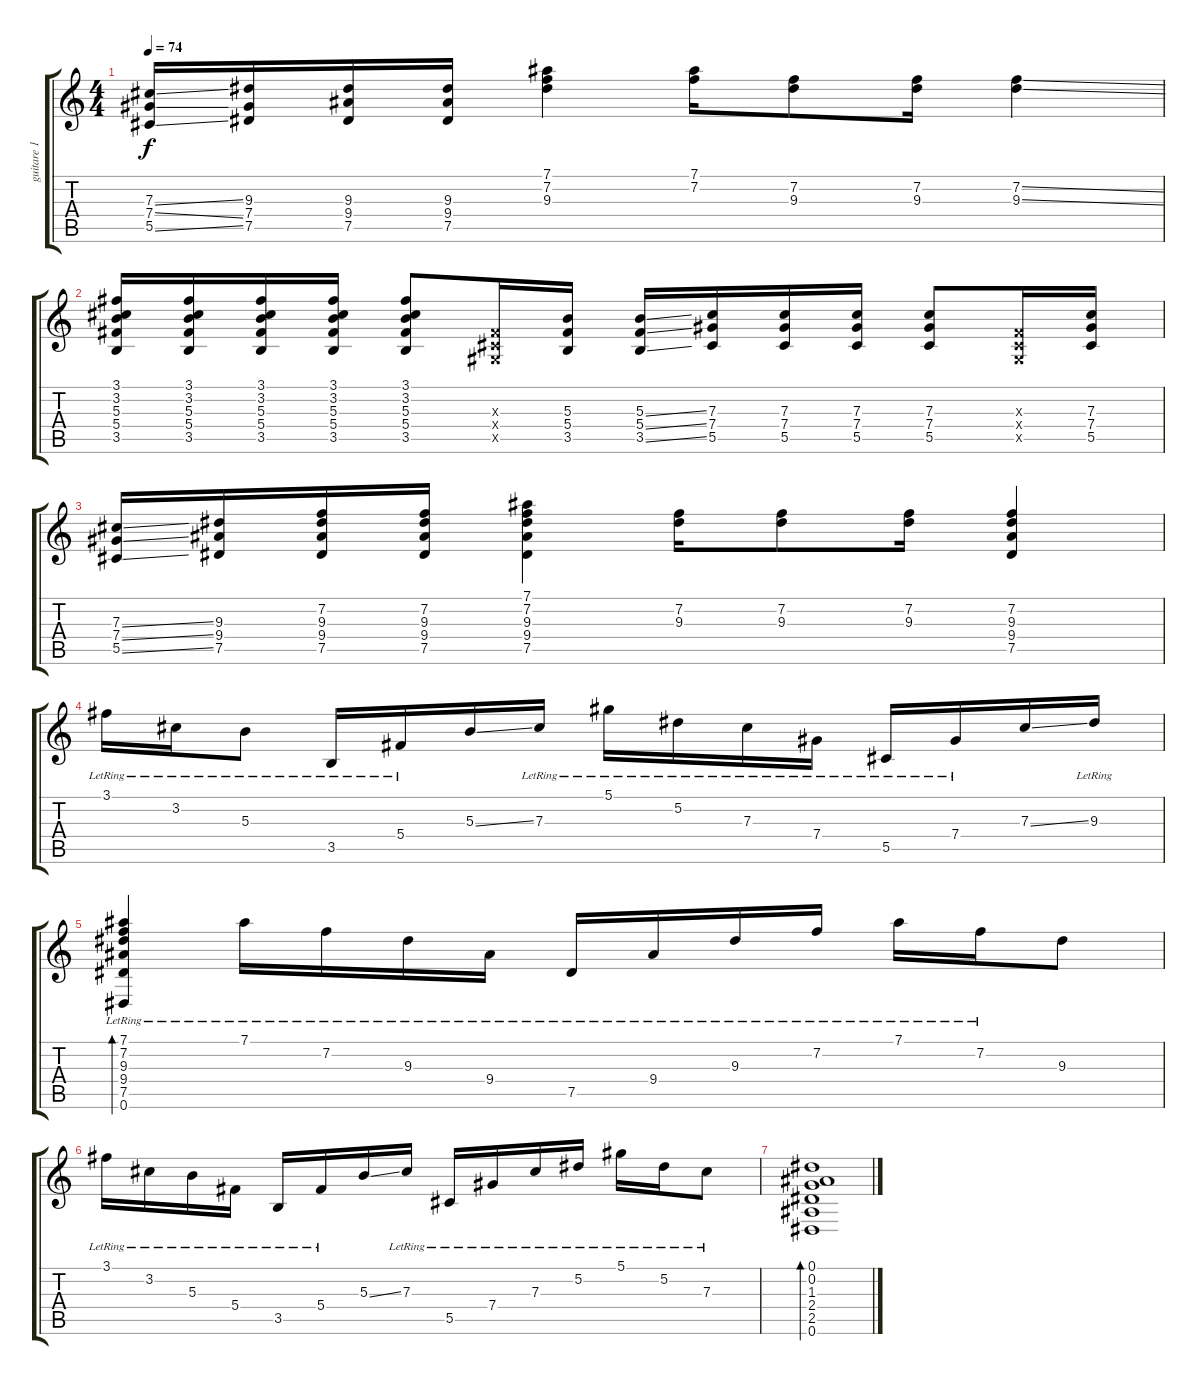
\track ("guitare 1 (Kurt)" "guitare 1 ") {instrument acousticguitarsteel}
\staff {score tabs}
\tuning (Eb4 Bb3 Gb3 Db3 Ab2 Eb2) {hide}
\ts (4 4)
\tempo 74
\clef g2
\ks c
(7.3{ss} 7.4{ss} 5.5{ss}).16{dy f} (9.3 7.4 7.5).16 (9.3 9.4 7.5).16 (9.3 9.4 7.5).16 (7.1 7.2 9.3).4 (7.1 7.2).16 (7.2 9.3).8 (7.2 9.3).16 (7.2{ss} 9.3{ss}).4 |
(3.1 3.2 5.3 5.4 3.5).16 (3.1 3.2 5.3 5.4 3.5).16 (3.1 3.2 5.3 5.4 3.5).16 (3.1 3.2 5.3 5.4 3.5).16 (3.1 3.2 5.3 5.4 3.5).8 (0.3{x} 0.4{x} 0.5{x}).16 (5.3 5.4 3.5).16 (5.3{ss} 5.4{ss} 3.5{ss}).16 (7.3 7.4 5.5).16 (7.3 7.4 5.5).16 (7.3 7.4 5.5).16 (7.3 7.4 5.5).8 (0.3{x} 0.4{x} 0.5{x}).16 (7.3 7.4 5.5).16 |
(7.3{ss} 7.4{ss} 5.5{ss}).16 (9.3 9.4 7.5).16 (7.2 9.3 9.4 7.5).16 (7.2 9.3 9.4 7.5).16 (7.1 7.2 9.3 9.4 7.5).4 (7.2 9.3).16 (7.2 9.3).8 (7.2 9.3).16 (7.2 9.3 9.4 7.5).4 |
3.1{lr}.16 3.2{lr}.16 5.3{lr}.8 3.5{lr}.16 5.4{lr}.16 5.3{ss}.16 7.3{lr}.16 5.1{lr}.16 5.2{lr}.16 7.3{lr}.16 7.4{lr}.16 5.5{lr}.16 7.4{lr}.16 7.3{ss}.16 9.3{lr}.16 |
(7.1{lr} 7.2{lr} 9.3{lr} 9.4{lr} 7.5{lr} 0.6{lr}).4{bd 120} 7.1{lr}.16 7.2{lr}.16 9.3{lr}.16 9.4{lr}.16 7.5{lr}.16 9.4{lr}.16 9.3{lr}.16 7.2{lr}.16 7.1{lr}.16 7.2{lr}.16 9.3.8 |
3.1{lr}.16 3.2{lr}.16 5.3{lr}.16 5.4{lr}.16 3.5{lr}.16 5.4{lr}.16 5.3{ss}.16 7.3{lr}.16 5.5{lr}.16 7.4{lr}.16 7.3{lr}.16 5.2{lr}.16 5.1{lr}.16 5.2{lr}.16 7.3{lr}.8 |
(0.1 0.2 1.3 2.4 2.5 0.6).1{bd 120}
